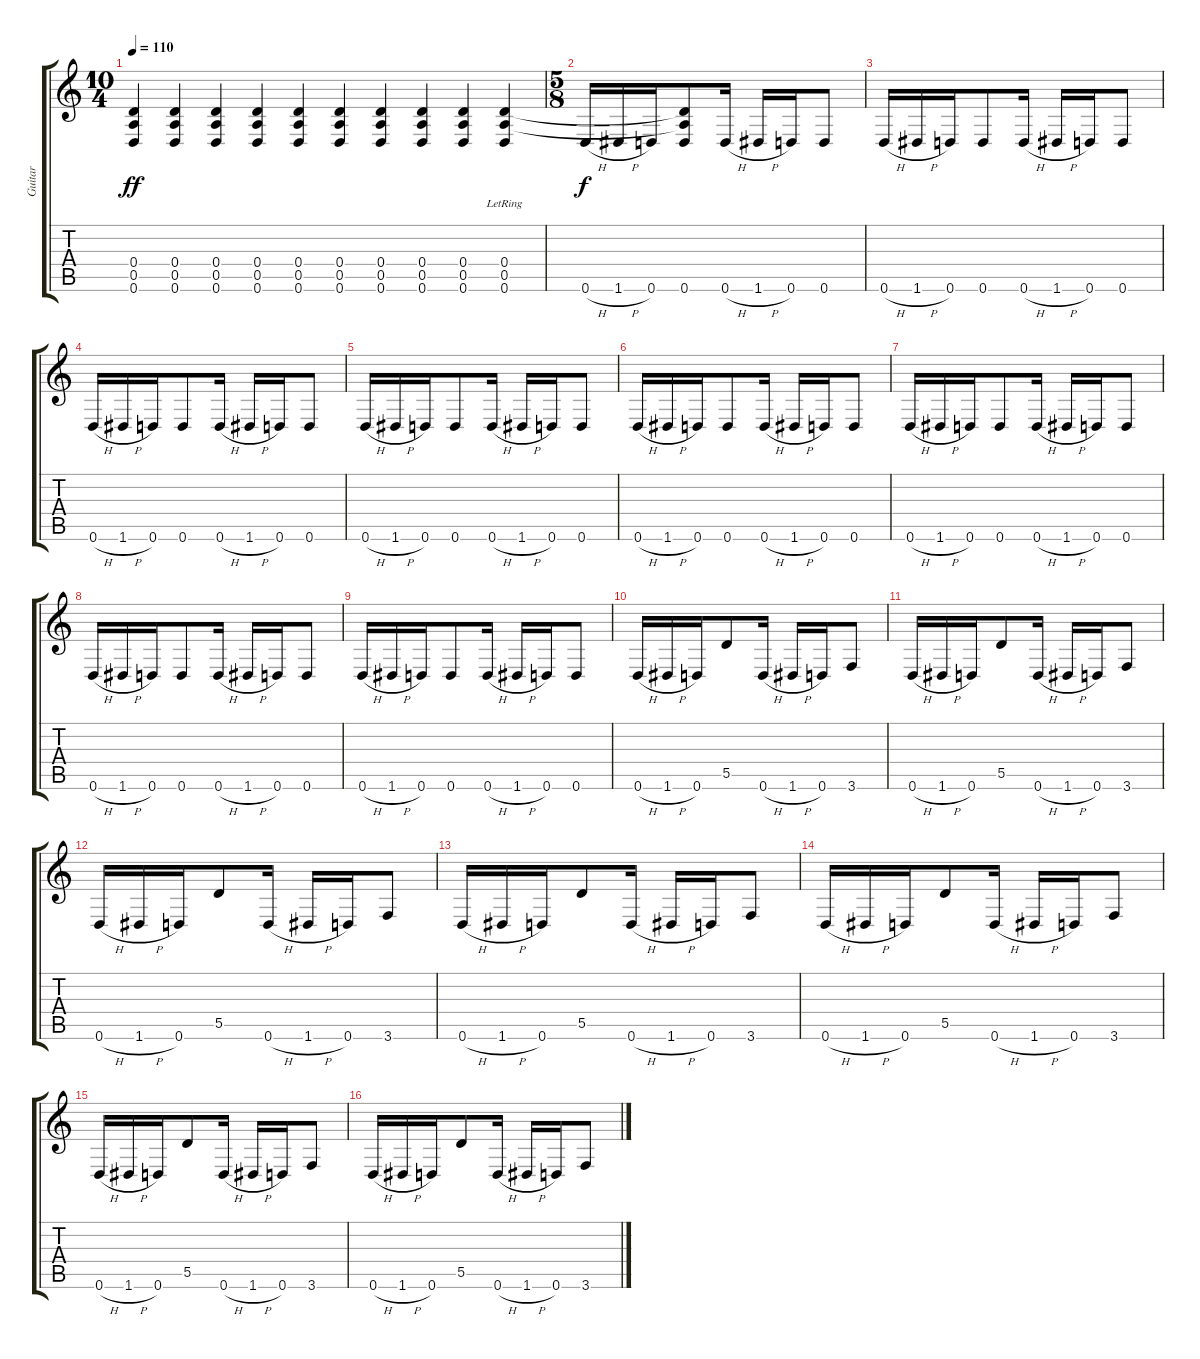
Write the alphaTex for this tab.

\track ("Guitar" "Guitar") {instrument overdrivenguitar}
\staff {score tabs}
\tuning (E4 B3 G3 D3 A2 D2) {hide}
\ts (10 4)
\tempo 110
\clef g2
\ks c
(0.4 0.5 0.6).4{dy ff volume 16 instrument distortionguitar} (0.4 0.5 0.6).4 (0.4 0.5 0.6).4 (0.4 0.5 0.6).4 (0.4 0.5 0.6).4 (0.4 0.5 0.6).4 (0.4 0.5 0.6).4 (0.4 0.5 0.6).4 (0.4 0.5 0.6).4 (0.4{lr} 0.5{lr} 0.6{lr}).4 |
\ts (5 8)
0.6{h}.16{dy f volume 10} 1.6{h}.16 0.6.16 (0.4{t} 0.5{t} 0.6).8 0.6{h}.16 1.6{h}.16 0.6.16 0.6.8 |
0.6{h}.16{volume 10} 1.6{h}.16 0.6.16 0.6.8 0.6{h}.16 1.6{h}.16 0.6.16 0.6.8 |
0.6{h}.16{volume 10} 1.6{h}.16 0.6.16 0.6.8 0.6{h}.16 1.6{h}.16 0.6.16 0.6.8 |
0.6{h}.16{volume 10} 1.6{h}.16 0.6.16 0.6.8 0.6{h}.16 1.6{h}.16 0.6.16 0.6.8 |
0.6{h}.16{volume 10} 1.6{h}.16 0.6.16 0.6.8 0.6{h}.16 1.6{h}.16 0.6.16 0.6.8 |
0.6{h}.16{volume 10} 1.6{h}.16 0.6.16 0.6.8 0.6{h}.16 1.6{h}.16 0.6.16 0.6.8 |
0.6{h}.16{volume 10} 1.6{h}.16 0.6.16 0.6.8 0.6{h}.16 1.6{h}.16 0.6.16 0.6.8 |
0.6{h}.16{volume 10} 1.6{h}.16 0.6.16 0.6.8 0.6{h}.16 1.6{h}.16 0.6.16 0.6.8 |
0.6{h}.16{volume 13 instrument distortionguitar} 1.6{h}.16 0.6.16 5.5.8 0.6{h}.16 1.6{h}.16 0.6.16 3.6.8 |
0.6{h}.16{volume 13 instrument distortionguitar} 1.6{h}.16 0.6.16 5.5.8 0.6{h}.16 1.6{h}.16 0.6.16 3.6.8 |
0.6{h}.16{volume 13 instrument distortionguitar} 1.6{h}.16 0.6.16 5.5.8 0.6{h}.16 1.6{h}.16 0.6.16 3.6.8 |
0.6{h}.16{volume 13 instrument distortionguitar} 1.6{h}.16 0.6.16 5.5.8 0.6{h}.16 1.6{h}.16 0.6.16 3.6.8 |
0.6{h}.16{volume 13 instrument distortionguitar} 1.6{h}.16 0.6.16 5.5.8 0.6{h}.16 1.6{h}.16 0.6.16 3.6.8 |
0.6{h}.16{volume 13 instrument distortionguitar} 1.6{h}.16 0.6.16 5.5.8 0.6{h}.16 1.6{h}.16 0.6.16 3.6.8 |
0.6{h}.16{volume 13 instrument distortionguitar} 1.6{h}.16 0.6.16 5.5.8 0.6{h}.16 1.6{h}.16 0.6.16 3.6.8
